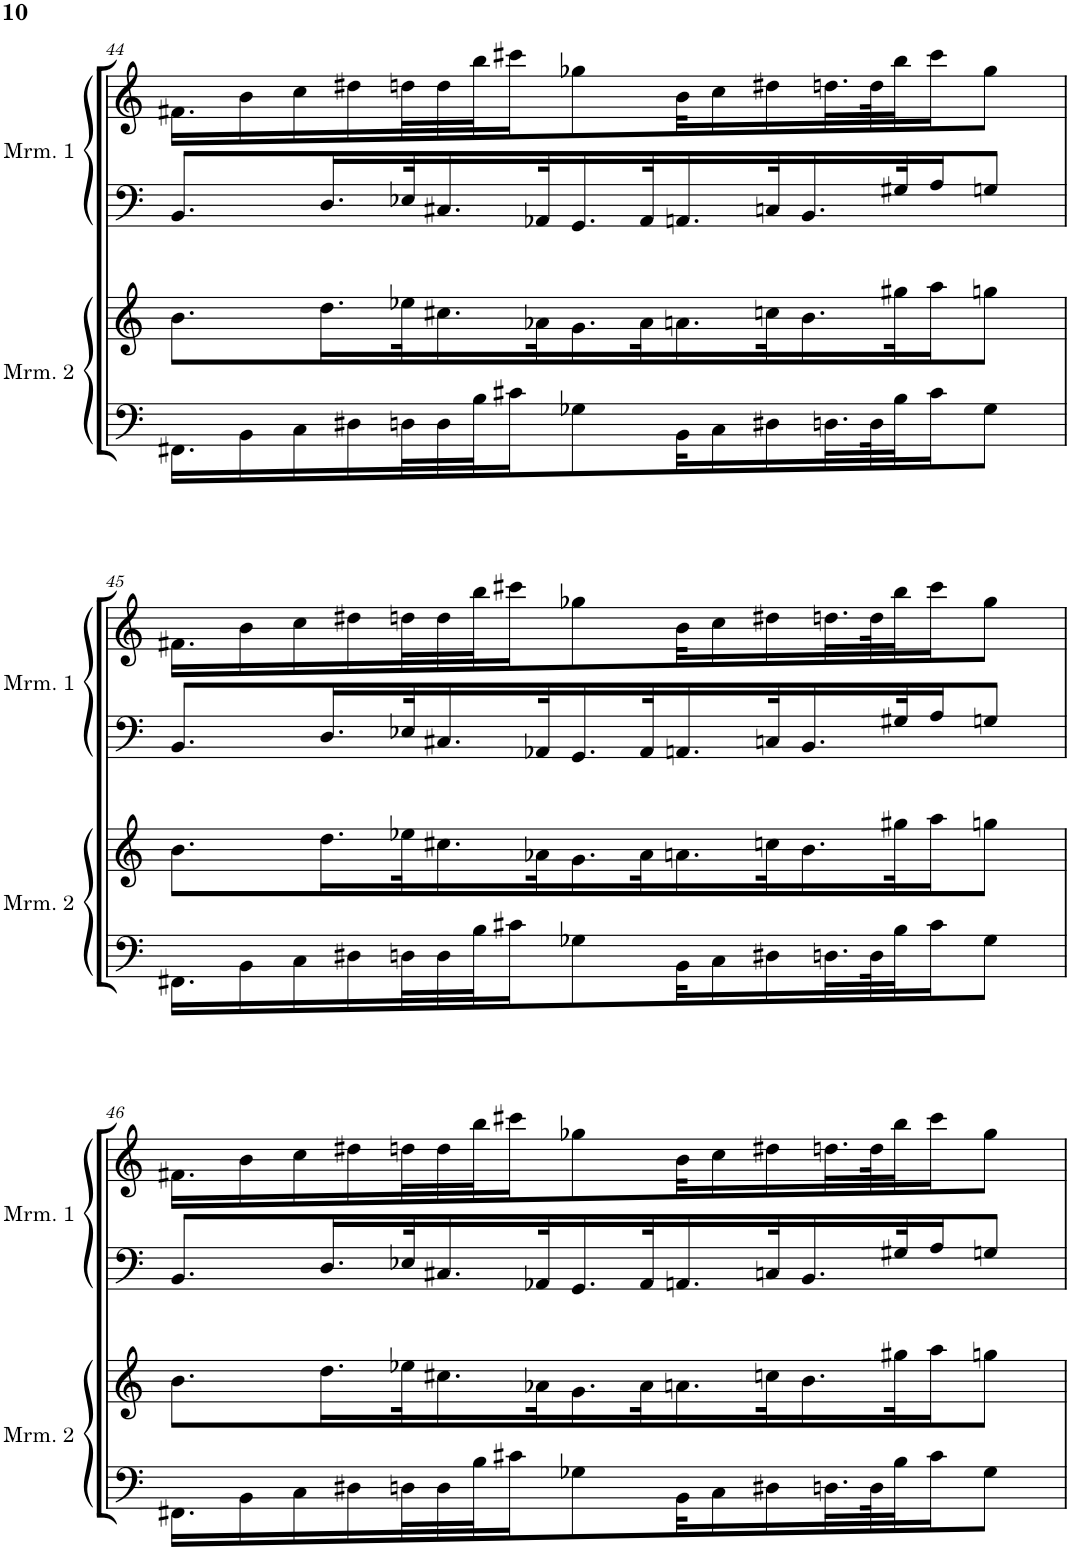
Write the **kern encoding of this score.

**kern	**kern	**kern	**kern
*part4	*part3	*part2	*part1
*staff4	*staff3	*staff2	*staff1
*I"Marimba 2	*I"Marimba 2	*I"Marimba 1	*I"Marimba 1
*I'Mrm. 2	*I'Mrm. 2	*I'Mrm. 1	*I'Mrm. 1
!!LO:PB:g=z
*clefF4	*clefG2	*clefF4	*clefG2
*k[]	*k[]	*k[]	*k[]
*M4/4	*M4/4	*M4/4	*M4/4
=44	=44	=44	=44
16.FF#X\LL	8.b\L	8.BB/L	16.f#X\LL
16BB\	.	.	16b\
16C\	.	.	16cc\
.	16.dd\L	16.D/L	.
16D#X\	.	.	16dd#X\
32Dn\L	32ee-X\K	32E-X/K	32ddn\L
32D\	16.cc#X\	16.C#X/	32dd\
32B\J	.	.	32bb\J
16c#X\J	.	.	16ccc#X\J
.	32a-X\K	32AA-X/K	.
8G-X\	16.g\	16.GG/	8gg-X\
.	32a-\K	32AA-/K	.
32BB\KL	16.an\	16.AAn/	32b\KL
16C\	.	.	16cc\
16D#X\	32ccn\K	32Cn/K	16dd#X\
.	16.b\	16.BB/	.
32.Dn\L	.	.	32.ddn\L
64D\K	.	.	64dd\K
32B\J	32gg#X\K	32G#X/K	32bb\J
16c#\J	16aa\J	16A/J	16ccc#\J
8G-\J	8ggn\J	8Gn/J	8gg-\J
!!LO:LB:g=z
=45	=45	=45	=45
16.FF#X\LL	8.b\L	8.BB/L	16.f#X\LL
16BB\	.	.	16b\
16C\	.	.	16cc\
.	16.dd\L	16.D/L	.
16D#X\	.	.	16dd#X\
32Dn\L	32ee-X\K	32E-X/K	32ddn\L
32D\	16.cc#X\	16.C#X/	32dd\
32B\J	.	.	32bb\J
16c#X\J	.	.	16ccc#X\J
.	32a-X\K	32AA-X/K	.
8G-X\	16.g\	16.GG/	8gg-X\
.	32a-\K	32AA-/K	.
32BB\KL	16.an\	16.AAn/	32b\KL
16C\	.	.	16cc\
16D#X\	32ccn\K	32Cn/K	16dd#X\
.	16.b\	16.BB/	.
32.Dn\L	.	.	32.ddn\L
64D\K	.	.	64dd\K
32B\J	32gg#X\K	32G#X/K	32bb\J
16c#\J	16aa\J	16A/J	16ccc#\J
8G-\J	8ggn\J	8Gn/J	8gg-\J
!!LO:LB:g=z
=46	=46	=46	=46
16.FF#X\LL	8.b\L	8.BB/L	16.f#X\LL
16BB\	.	.	16b\
16C\	.	.	16cc\
.	16.dd\L	16.D/L	.
16D#X\	.	.	16dd#X\
32Dn\L	32ee-X\K	32E-X/K	32ddn\L
32D\	16.cc#X\	16.C#X/	32dd\
32B\J	.	.	32bb\J
16c#X\J	.	.	16ccc#X\J
.	32a-X\K	32AA-X/K	.
8G-X\	16.g\	16.GG/	8gg-X\
.	32a-\K	32AA-/K	.
32BB\KL	16.an\	16.AAn/	32b\KL
16C\	.	.	16cc\
16D#X\	32ccn\K	32Cn/K	16dd#X\
.	16.b\	16.BB/	.
32.Dn\L	.	.	32.ddn\L
64D\K	.	.	64dd\K
32B\J	32gg#X\K	32G#X/K	32bb\J
16c#\J	16aa\J	16A/J	16ccc#\J
8G-\J	8ggn\J	8Gn/J	8gg-\J
=	=	=	=
*-	*-	*-	*-
